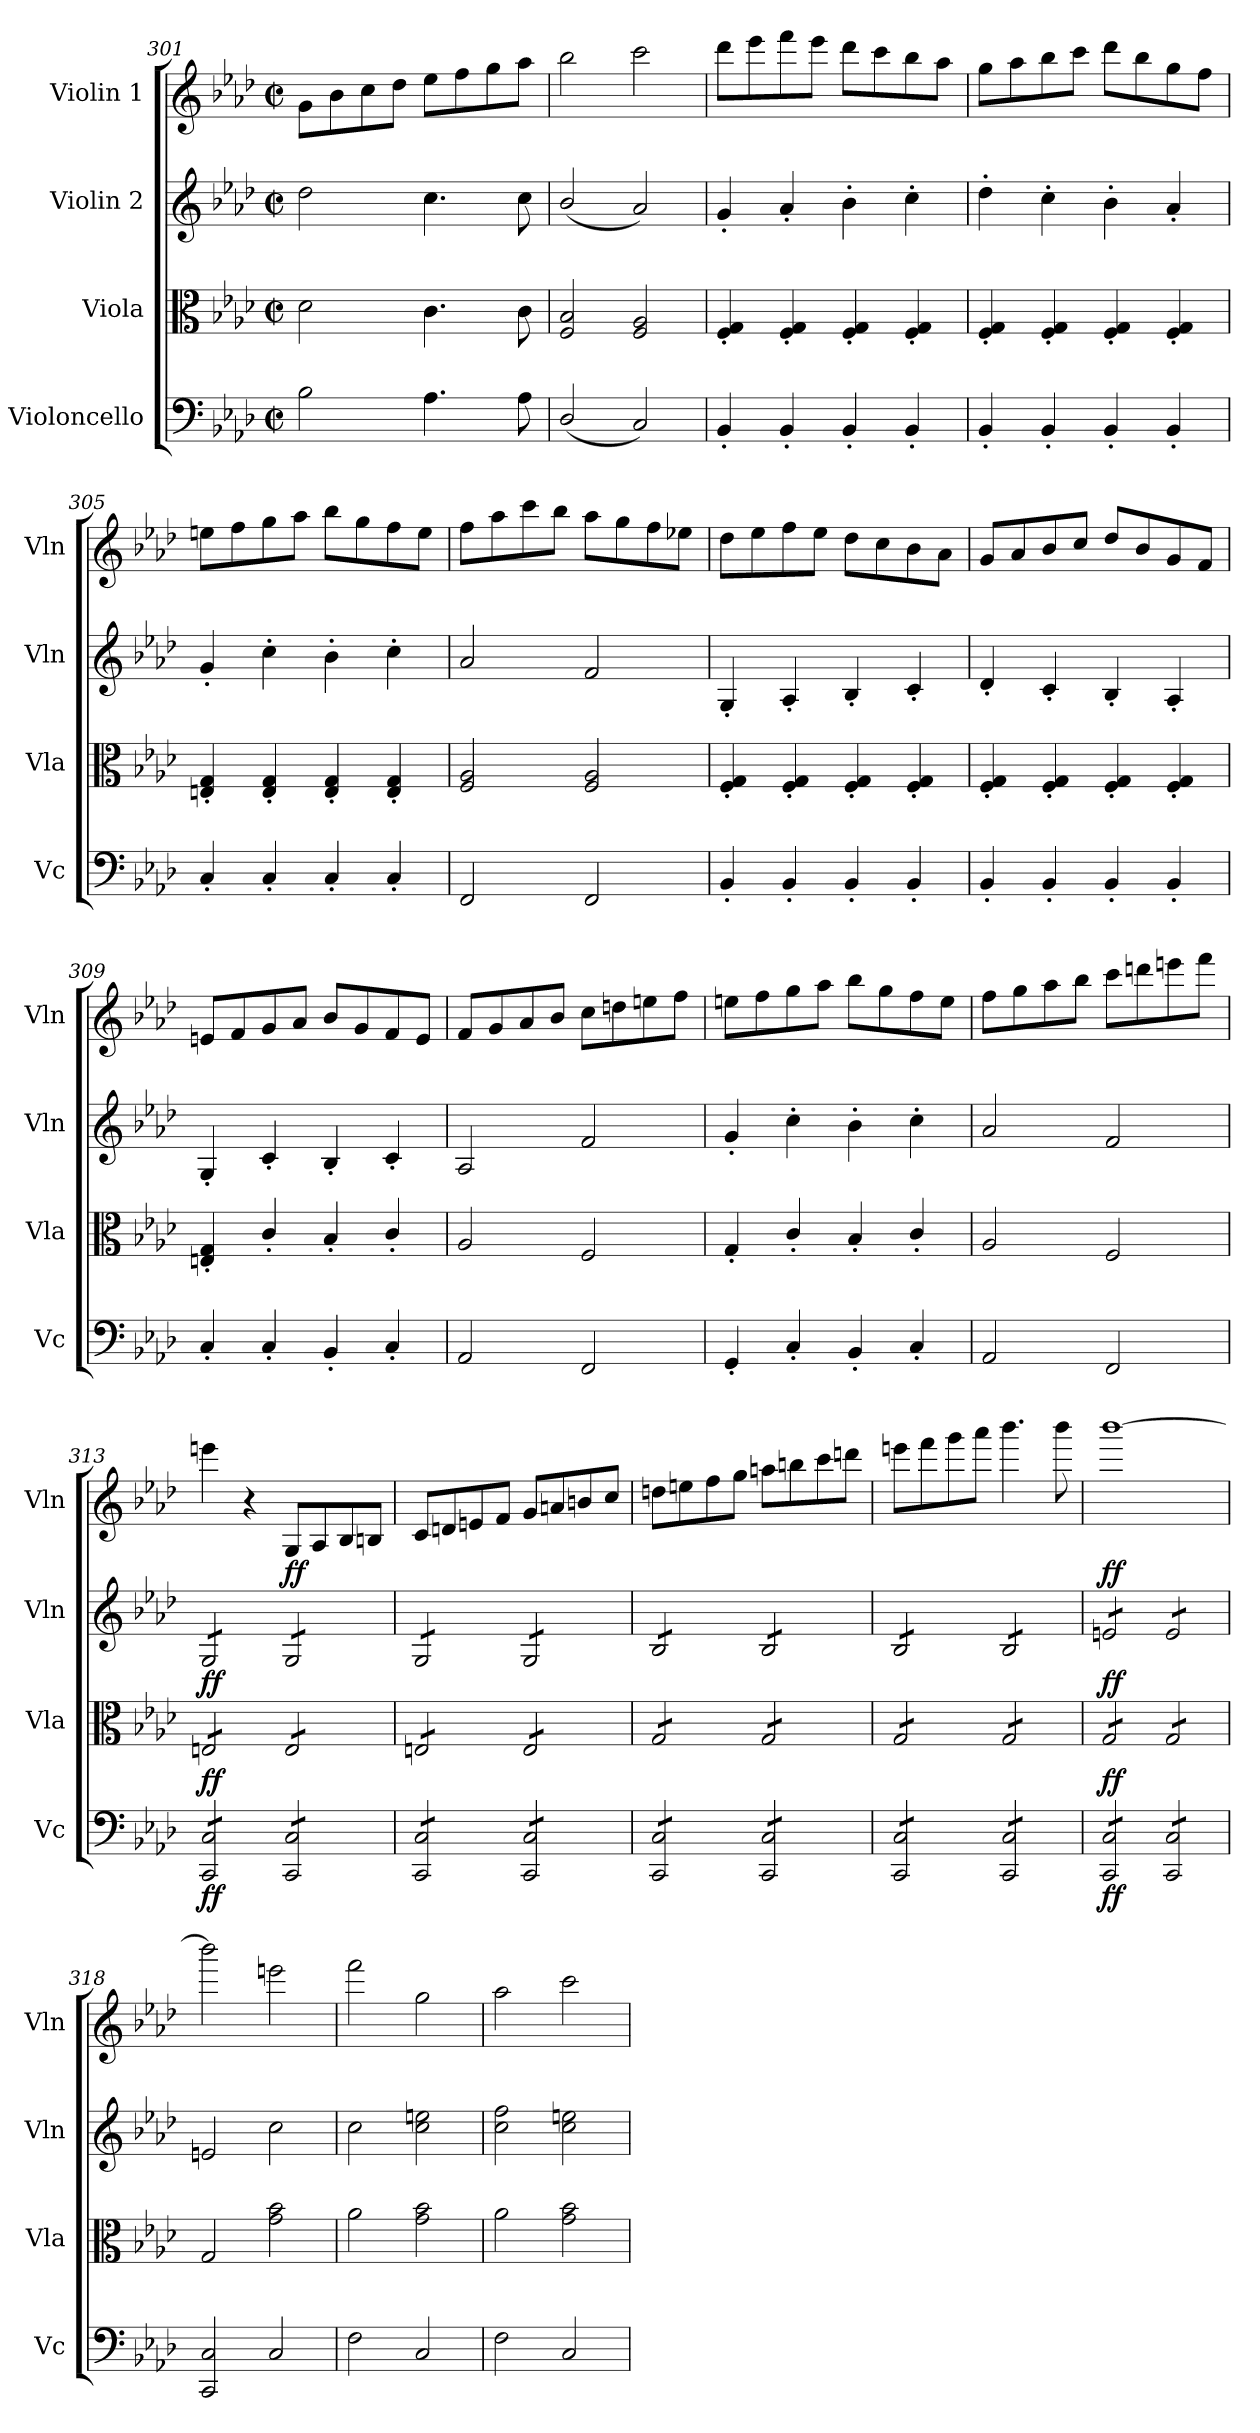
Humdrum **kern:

**kern	**dynam	**kern	**dynam	**kern	**dynam	**kern	**dynam
*part4	*part4	*part3	*part3	*part2	*part2	*part1	*part1
*staff4	*staff4	*staff3	*staff3	*staff2	*staff2	*staff1	*staff1
*I"Violoncello	*	*I"Viola	*	*I"Violin 2	*	*I"Violin 1	*
*I'Vc	*	*I'Vla	*	*I'Vln	*	*I'Vln	*
!!LO:LB:g=z
*clefF4	*	*clefC3	*	*clefG2	*	*clefG2	*
*k[b-e-a-d-]	*	*k[b-e-a-d-]	*	*k[b-e-a-d-]	*	*k[b-e-a-d-]	*
*M2/2	*	*M2/2	*	*M2/2	*	*M2/2	*
*met(c|)	*	*met(c|)	*	*met(c|)	*	*met(c|)	*
=301	=301	=301	=301	=301	=301	=301	=301
2B-\	.	2d-\	.	2dd-\	.	8g\L	.
.	.	.	.	.	.	8b-\	.
.	.	.	.	.	.	8cc\	.
.	.	.	.	.	.	8dd-\J	.
4.A-\	.	4.c\	.	4.cc\	.	8ee-\L	.
.	.	.	.	.	.	8ff\	.
.	.	.	.	.	.	8gg\	.
8A-\	.	8c\	.	8cc\	.	8aa-\J	.
!!LO:PB:g=z
=302	=302	=302	=302	=302	=302	=302	=302
(2D-/	.	2F/ 2B-/	.	(2b-/	.	2bb-\	.
2C/)	.	2F/ 2A-/	.	2a-/)	.	2ccc\	.
=303	=303	=303	=303	=303	=303	=303	=303
4BB-'/	.	4F/' 4G/'	.	4g'/	.	8ddd-\L	.
.	.	.	.	.	.	8eee-\	.
4BB-'/	.	4F/' 4G/'	.	4a-'/	.	8fff\	.
.	.	.	.	.	.	8eee-\J	.
4BB-'/	.	4F/' 4G/'	.	4b-'\	.	8ddd-\L	.
.	.	.	.	.	.	8ccc\	.
4BB-'/	.	4F/' 4G/'	.	4cc'\	.	8bb-\	.
.	.	.	.	.	.	8aa-\J	.
=304	=304	=304	=304	=304	=304	=304	=304
4BB-'/	.	4F/' 4G/'	.	4dd-'\	.	8gg\L	.
.	.	.	.	.	.	8aa-\	.
4BB-'/	.	4F/' 4G/'	.	4cc'\	.	8bb-\	.
.	.	.	.	.	.	8ccc\J	.
4BB-'/	.	4F/' 4G/'	.	4b-'\	.	8ddd-\L	.
.	.	.	.	.	.	8bb-\	.
4BB-'/	.	4F/' 4G/'	.	4a-'/	.	8gg\	.
.	.	.	.	.	.	8ff\J	.
=305	=305	=305	=305	=305	=305	=305	=305
4C'/	.	4En/' 4G/'	.	4g'/	.	8een\L	.
.	.	.	.	.	.	8ff\	.
4C'/	.	4E/' 4G/'	.	4cc'\	.	8gg\	.
.	.	.	.	.	.	8aa-\J	.
4C'/	.	4E/' 4G/'	.	4b-'\	.	8bb-\L	.
.	.	.	.	.	.	8gg\	.
4C'/	.	4E/' 4G/'	.	4cc'\	.	8ff\	.
.	.	.	.	.	.	8ee\J	.
=306	=306	=306	=306	=306	=306	=306	=306
2FF/	.	2F/ 2A-/	.	2a-/	.	8ff\L	.
.	.	.	.	.	.	8aa-\	.
.	.	.	.	.	.	8ccc\	.
.	.	.	.	.	.	8bb-\J	.
2FF/	.	2F/ 2A-/	.	2f/	.	8aa-\L	.
.	.	.	.	.	.	8gg\	.
.	.	.	.	.	.	8ff\	.
.	.	.	.	.	.	8ee-X\J	.
=307	=307	=307	=307	=307	=307	=307	=307
4BB-'/	.	4F/' 4G/'	.	4G'/	.	8dd-\L	.
.	.	.	.	.	.	8ee-\	.
4BB-'/	.	4F/' 4G/'	.	4A-'/	.	8ff\	.
.	.	.	.	.	.	8ee-\J	.
4BB-'/	.	4F/' 4G/'	.	4B-'/	.	8dd-\L	.
.	.	.	.	.	.	8cc\	.
4BB-'/	.	4F/' 4G/'	.	4c'/	.	8b-\	.
.	.	.	.	.	.	8a-\J	.
!!LO:LB:g=z
=308	=308	=308	=308	=308	=308	=308	=308
4BB-'/	.	4F/' 4G/'	.	4d-'/	.	8g/L	.
.	.	.	.	.	.	8a-/	.
4BB-'/	.	4F/' 4G/'	.	4c'/	.	8b-/	.
.	.	.	.	.	.	8cc/J	.
4BB-'/	.	4F/' 4G/'	.	4B-'/	.	8dd-/L	.
.	.	.	.	.	.	8b-/	.
4BB-'/	.	4F/' 4G/'	.	4A-'/	.	8g/	.
.	.	.	.	.	.	8f/J	.
=309	=309	=309	=309	=309	=309	=309	=309
4C'/	.	4En/' 4G/'	.	4G'/	.	8en/L	.
.	.	.	.	.	.	8f/	.
4C'/	.	4c'/	.	4c'/	.	8g/	.
.	.	.	.	.	.	8a-/J	.
4BB-'/	.	4B-'/	.	4B-'/	.	8b-/L	.
.	.	.	.	.	.	8g/	.
4C'/	.	4c'/	.	4c'/	.	8f/	.
.	.	.	.	.	.	8e/J	.
=310	=310	=310	=310	=310	=310	=310	=310
2AA-/	.	2A-/	.	2A-/	.	8f/L	.
.	.	.	.	.	.	8g/	.
.	.	.	.	.	.	8a-/	.
.	.	.	.	.	.	8b-/J	.
2FF/	.	2F/	.	2f/	.	8cc\L	.
.	.	.	.	.	.	8ddn\	.
.	.	.	.	.	.	8een\	.
.	.	.	.	.	.	8ff\J	.
=311	=311	=311	=311	=311	=311	=311	=311
4GG'/	.	4G'/	.	4g'/	.	8een\L	.
.	.	.	.	.	.	8ff\	.
4C'/	.	4c'/	.	4cc'\	.	8gg\	.
.	.	.	.	.	.	8aa-\J	.
4BB-'/	.	4B-'/	.	4b-'\	.	8bb-\L	.
.	.	.	.	.	.	8gg\	.
4C'/	.	4c'/	.	4cc'\	.	8ff\	.
.	.	.	.	.	.	8ee\J	.
!!LO:LB:g=z
=312	=312	=312	=312	=312	=312	=312	=312
2AA-/	.	2A-/	.	2a-/	.	8ff\L	.
.	.	.	.	.	.	8gg\	.
.	.	.	.	.	.	8aa-\	.
.	.	.	.	.	.	8bb-\J	.
2FF/	.	2F/	.	2f/	.	8ccc\L	.
.	.	.	.	.	.	8dddn\	.
.	.	.	.	.	.	8eeen\	.
.	.	.	.	.	.	8fff\J	.
=313	=313	=313	=313	=313	=313	=313	=313
!	!LO:DY:b	!	!LO:DY:b	!	!LO:DY:b	!	!
*tremolo	*	*	*	*	*	*	*
*	*	*tremolo	*	*	*	*	*
*	*	*	*	*tremolo	*	*	*
8CC/ 8C/L	ff	8En/L	ff	8G/L	ff	4eeen\	.
8CC/ 8C/	.	8En/	.	8G/	.	.	.
8CC/ 8C/	.	8En/	.	8G/	.	4r	.
8CC/ 8C/J	.	8En/J	.	8G/J	.	.	.
!	!	!	!	!	!	!	!LO:DY:b
8CC/ 8C/L	.	8E/L	.	8G/L	.	8G/L	ff
8CC/ 8C/	.	8E/	.	8G/	.	8A-/	.
8CC/ 8C/	.	8E/	.	8G/	.	8B-/	.
8CC/ 8C/J	.	8E/J	.	8G/J	.	8Bn/J	.
=314	=314	=314	=314	=314	=314	=314	=314
8CC/ 8C/L	.	8En/L	.	8G/L	.	8c/L	.
8CC/ 8C/	.	8En/	.	8G/	.	8dn/	.
8CC/ 8C/	.	8En/	.	8G/	.	8en/	.
8CC/ 8C/J	.	8En/J	.	8G/J	.	8f/J	.
8CC/ 8C/L	.	8E/L	.	8G/L	.	8g/L	.
8CC/ 8C/	.	8E/	.	8G/	.	8an/	.
8CC/ 8C/	.	8E/	.	8G/	.	8bn/	.
8CC/ 8C/J	.	8E/J	.	8G/J	.	8cc/J	.
=315	=315	=315	=315	=315	=315	=315	=315
8CC/ 8C/L	.	8G/L	.	8B-/L	.	8ddn\L	.
8CC/ 8C/	.	8G/	.	8B-/	.	8een\	.
8CC/ 8C/	.	8G/	.	8B-/	.	8ff\	.
8CC/ 8C/J	.	8G/J	.	8B-/J	.	8gg\J	.
8CC/ 8C/L	.	8G/L	.	8B-/L	.	8aan\L	.
8CC/ 8C/	.	8G/	.	8B-/	.	8bbn\	.
8CC/ 8C/	.	8G/	.	8B-/	.	8ccc\	.
8CC/ 8C/J	.	8G/J	.	8B-/J	.	8dddn\J	.
=316	=316	=316	=316	=316	=316	=316	=316
8CC/ 8C/L	.	8G/L	.	8B-/L	.	8eeen\L	.
8CC/ 8C/	.	8G/	.	8B-/	.	8fff\	.
8CC/ 8C/	.	8G/	.	8B-/	.	8ggg\	.
8CC/ 8C/J	.	8G/J	.	8B-/J	.	8aaa-\J	.
8CC/ 8C/L	.	8G/L	.	8B-/L	.	4.bbb-\	.
8CC/ 8C/	.	8G/	.	8B-/	.	.	.
8CC/ 8C/	.	8G/	.	8B-/	.	.	.
8CC/ 8C/J	.	8G/J	.	8B-/J	.	8bbb-\	.
=317	=317	=317	=317	=317	=317	=317	=317
!	!LO:DY:b	!	!LO:DY:b	!	!LO:DY:b	!	!LO:DY:b
8CC/ 8C/L	ff	8G/L	ff	8en/L	ff	[1bbb-	ff
8CC/ 8C/	.	8G/	.	8en/	.	.	.
8CC/ 8C/	.	8G/	.	8en/	.	.	.
8CC/ 8C/J	.	8G/J	.	8en/J	.	.	.
8CC/ 8C/L	.	8G/L	.	8e/L	.	.	.
8CC/ 8C/	.	8G/	.	8e/	.	.	.
8CC/ 8C/	.	8G/	.	8e/	.	.	.
8CC/ 8C/J	.	8G/J	.	8e/J	.	.	.
*	*	*	*	*Xtremolo	*	*	*
*	*	*Xtremolo	*	*	*	*	*
*Xtremolo	*	*	*	*	*	*	*
=318	=318	=318	=318	=318	=318	=318	=318
2CC/ 2C/	.	2G/	.	2en/	.	2bbb-\]	.
2C/	.	2g\ 2b-\	.	2cc\	.	2eeen\	.
=319	=319	=319	=319	=319	=319	=319	=319
2F\	.	2a-\	.	2cc\	.	2fff\	.
2C/	.	2g\ 2b-\	.	2cc\ 2een\	.	2gg\	.
=320	=320	=320	=320	=320	=320	=320	=320
2F\	.	2a-\	.	2cc\ 2ff\	.	2aa-\	.
2C/	.	2g\ 2b-\	.	2cc\ 2een\	.	2ccc\	.
=	=	=	=	=	=	=	=
*-	*-	*-	*-	*-	*-	*-	*-
